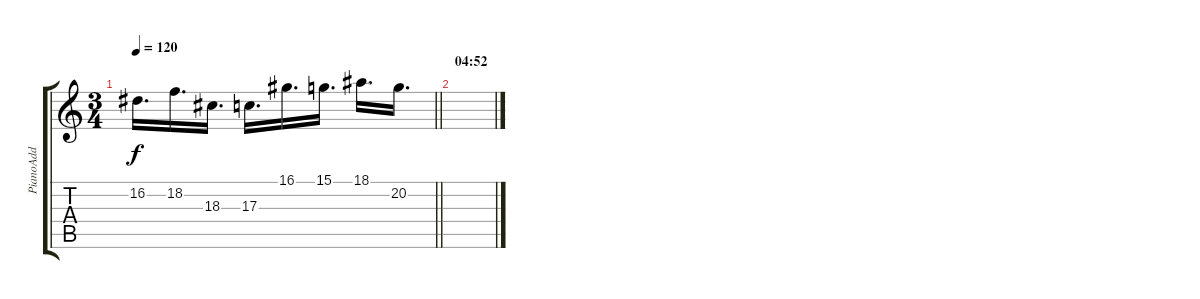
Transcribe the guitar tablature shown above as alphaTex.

\track ("PianoAdd" "PianoAdd") {instrument acousticgrandpiano}
\staff {score tabs}
\tuning (E4 B3 G3 D3 A2 E2) {hide}
\ts (3 4)
\tempo 120
\clef g2
\barLineRight lightlight
\ks c
16.2.16{d dy f} 18.2.16{d} 18.3.16{d} 17.3.16{d} 16.1.16{d} 15.1.16{d} 18.1.16{d} 20.2.16{d} |
\section ("" "04:52")
